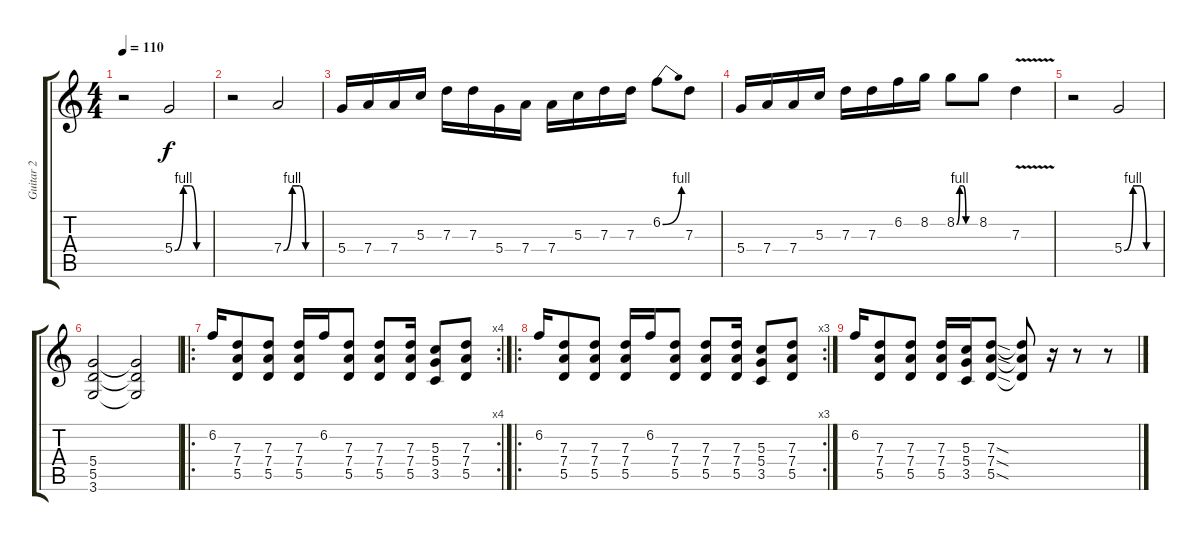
\track ("Guitar 2" "Guitar 2") {instrument distortionguitar}
\staff {score tabs}
\tuning (E4 B3 G3 D3 A2 E2) {hide}
\ts (4 4)
\tempo 110
\clef g2
\ks c
r.2{dy f} 5.4{be (custom 0 0 15 4 27 4 38 0 48 0 60 0)}.2 |
r.2 7.4{be (custom 0 0 15 4 27 4 38 0 48 0 60 0)}.2 |
5.4.16 7.4.16 7.4.16 5.3.16 7.3.16 7.3.16 5.4.16 7.4.16 7.4.16 5.3.16 7.3.16 7.3.16 6.2{be (bend 0 0 60 4)}.8 7.3.8 |
5.4.16 7.4.16 7.4.16 5.3.16 7.3.16 7.3.16 6.2.16 8.2.16 8.2{be (custom 0 0 10 4 20 4 30 0 60 0)}.8 8.2.8 7.3{v}.4 |
r.2 5.4{be (custom 0 0 15 4 27 4 38 0 48 0 60 0)}.2 |
(5.4 5.5 3.6).2 (5.4{t} 5.5{t} 3.6{t}).2 |
\ro
\rc 4
6.2.16 (7.3 7.4 5.5).8 (7.3 7.4 5.5).8 (7.3 7.4 5.5).16 6.2.16 (7.3 7.4 5.5).8 (7.3 7.4 5.5).8 (7.3 7.4 5.5).16 (5.3 5.4 3.5).8 (7.3 7.4 5.5).8 |
\ro
\rc 3
6.2.16 (7.3 7.4 5.5).8 (7.3 7.4 5.5).8 (7.3 7.4 5.5).16 6.2.16 (7.3 7.4 5.5).8 (7.3 7.4 5.5).8 (7.3 7.4 5.5).16 (5.3 5.4 3.5).8 (7.3 7.4 5.5).8 |
6.2.16 (7.3 7.4 5.5).8 (7.3 7.4 5.5).8 (7.3 7.4 5.5).16 (5.3 5.4 3.5).16 (7.3{sod} 7.4{sod} 5.5{sod}).8 (7.3{t} 7.4{t} 5.5{t}).8 r.16 r.8 r.8
